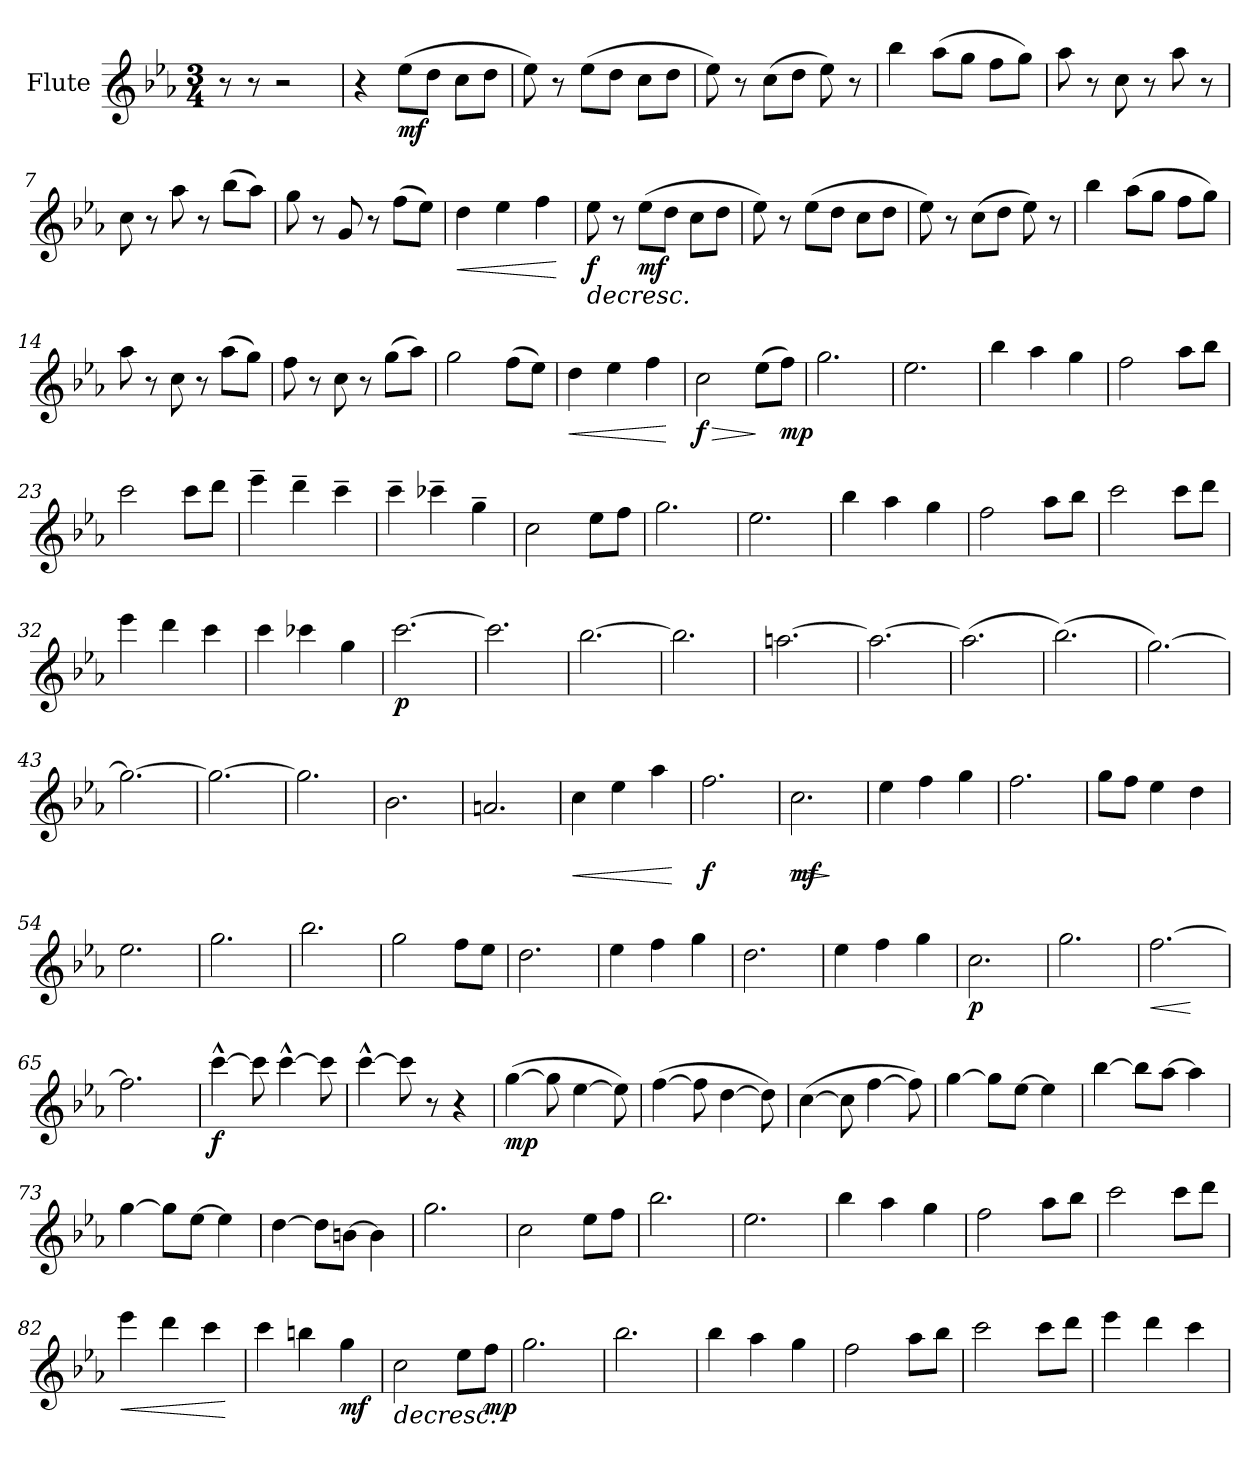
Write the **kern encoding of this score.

**kern	**dynam
*part1	*part1
*staff1	*staff1
*I"Flute	*
*I'Fl.	*
*clefG2	*
*k[b-e-a-]	*
*M3/4	*
*MM180	*
=1	=1
8r	.
8r	.
2r	.
=2	=2
4r	.
!	!LO:DY:b
(8ee-\L	mf
8dd\J	.
8cc\L	.
8dd\J	.
=3	=3
8ee-\)	.
8r	.
(8ee-\L	.
8dd\J	.
8cc\L	.
8dd\J	.
=4	=4
8ee-\)	.
8r	.
(8cc\L	.
8dd\J	.
8ee-\)	.
8r	.
=5	=5
4bb-\	.
(8aa-\L	.
8gg\J	.
8ff\L	.
8gg\J)	.
=6	=6
8aa-\	.
8r	.
8cc\	.
8r	.
8aa-\	.
8r	.
=7	=7
8cc\	.
8r	.
8aa-\	.
8r	.
(8bb-\L	.
8aa-\J)	.
!!LO:LB:g=z
=8	=8
8gg\	.
8r	.
8g/	.
8r	.
(8ff\L	.
8ee-\J)	.
=9	=9
!	!LO:HP:b
4dd\	<
4ee-\	.
4ff\	.
.	[
=10	=10
!	!LO:HP:b
!	!LO:DY:n=1:b
8ee-\	> f
8r	.
!	!LO:DY:n=2:b
(8ee-\L	mf
8dd\J	.
8cc\L	.
8dd\J	.
.	]
=11	=11
8ee-\)	.
8r	.
(8ee-\L	.
8dd\J	.
8cc\L	.
8dd\J	.
=12	=12
8ee-\)	.
8r	.
(8cc\L	.
8dd\J	.
8ee-\)	.
8r	.
=13	=13
4bb-\	.
(8aa-\L	.
8gg\J	.
8ff\L	.
8gg\J)	.
=14	=14
8aa-\	.
8r	.
8cc\	.
8r	.
(8aa-\L	.
8gg\J)	.
!!LO:LB:g=z
=15	=15
8ff\	.
8r	.
8cc\	.
8r	.
(8gg\L	.
8aa-\J)	.
=16	=16
2gg\	.
(8ff\L	.
8ee-\J)	.
=17	=17
!	!LO:HP:b
4dd\	<
4ee-\	.
4ff\	.
.	[
=18	=18
!	!LO:HP:b
!	!LO:DY:n=1:b
2cc\	> f
(8ee-\L	]
!	!LO:DY:n=2:b
8ff\J)	mp
=19	=19
2.gg\	.
=20	=20
2.ee-\	.
=21	=21
4bb-\	.
4aa-\	.
4gg\	.
=22	=22
2ff\	.
8aa-\L	.
8bb-\J	.
=23	=23
2ccc\	.
8ccc\L	.
8ddd\J	.
=24	=24
4eee-~\	.
4ddd~\	.
4ccc~\	.
!!LO:LB:g=z
=25	=25
4ccc~\	.
4ccc-X~\	.
4gg~\	.
=26	=26
2cc\	.
8ee-\L	.
8ff\J	.
=27	=27
2.gg\	.
=28	=28
2.ee-\	.
=29	=29
4bb-\	.
4aa-\	.
4gg\	.
=30	=30
2ff\	.
8aa-\L	.
8bb-\J	.
=31	=31
2ccc\	.
8ccc\L	.
8ddd\J	.
=32	=32
4eee-\	.
4ddd\	.
4ccc\	.
=33	=33
4ccc\	.
4ccc-X\	.
4gg\	.
=34	=34
!	!LO:DY:b
[2.ccc\	p
=35	=35
2.ccc\]	.
!!LO:LB:g=z
=36	=36
[2.bb-\	.
=37	=37
2.bb-\]	.
=38	=38
[2.aan\	.
=39	=39
2.aan\_	.
=40	=40
(2.aan\]	.
=41	=41
(2.bb-\)	.
=42	=42
[2.gg\)	.
=43	=43
2.gg\_	.
=44	=44
2.gg\_	.
=45	=45
2.gg\]	.
=46	=46
2.b-\	.
=47	=47
2.an/	.
=48	=48
!	!LO:HP:b
4cc\	<
4ee-\	.
4aa-\	.
.	[
=49	=49
!	!LO:DY:b
2.ff\	f
=50	=50
!	!LO:HP:b
!	!LO:DY:n=1:b
2.cc\	> mf
.	]
!!LO:LB:g=z
=51	=51
4ee-\	.
4ff\	.
4gg\	.
=52	=52
2.ff\	.
=53	=53
8gg\L	.
8ff\J	.
4ee-\	.
4dd\	.
=54	=54
2.ee-\	.
=55	=55
2.gg\	.
=56	=56
2.bb-\	.
=57	=57
2gg\	.
8ff\L	.
8ee-\J	.
=58	=58
2.dd\	.
=59	=59
4ee-\	.
4ff\	.
4gg\	.
=60	=60
2.dd\	.
=61	=61
4ee-\	.
4ff\	.
4gg\	.
=62	=62
!	!LO:DY:b
2.cc\	p
=63	=63
2.gg\	.
!!LO:LB:g=z
=64	=64
!	!LO:HP:b
[2.ff\	<
.	[
=65	=65
2.ff\]	.
=66	=66
!	!LO:DY:b
[4ccc^^\	f
8ccc\]	.
[4ccc^^\	.
8ccc\]	.
=67	=67
[4ccc^^\	.
8ccc\]	.
8r	.
4r	.
=68	=68
!	!LO:DY:b
([4gg\	mp
8gg\]	.
[4ee-\	.
8ee-\])	.
=69	=69
([4ff\	.
8ff\]	.
[4dd\	.
8dd\])	.
=70	=70
([4cc\	.
8cc\]	.
[4ff\	.
8ff\])	.
=71	=71
[4gg\	.
8gg\L]	.
[8ee-\J	.
4ee-\]	.
=72	=72
[4bb-\	.
8bb-\L]	.
[8aa-\J	.
4aa-\]	.
!!LO:LB:g=z
=73	=73
[4gg\	.
8gg\L]	.
[8ee-\J	.
4ee-\]	.
=74	=74
[4dd\	.
8dd\L]	.
[8bn\J	.
4b\]	.
=75	=75
2.gg\	.
=76	=76
2cc\	.
8ee-\L	.
8ff\J	.
=77	=77
2.bb-\	.
=78	=78
2.ee-\	.
=79	=79
4bb-\	.
4aa-\	.
4gg\	.
=80	=80
2ff\	.
8aa-\L	.
8bb-\J	.
=81	=81
2ccc\	.
8ccc\L	.
8ddd\J	.
=82	=82
!	!LO:HP:b
4eee-\	<
4ddd\	.
4ccc\	.
.	[
!!LO:LB:g=z
=83	=83
4ccc\	.
4bbn\	.
!	!LO:DY:b
4gg\	mf
=84	=84
!	!LO:HP:b
2cc\	>
8ee-\L	.
!	!LO:DY:b
8ff\J	mp
.	]
=85	=85
2.gg\	.
=86	=86
2.bb-\	.
=87	=87
4bb-\	.
4aa-\	.
4gg\	.
=88	=88
2ff\	.
8aa-\L	.
8bb-\J	.
=89	=89
2ccc\	.
8ccc\L	.
8ddd\J	.
=90	=90
4eee-\	.
4ddd\	.
4ccc\	.
=	=
*-	*-
